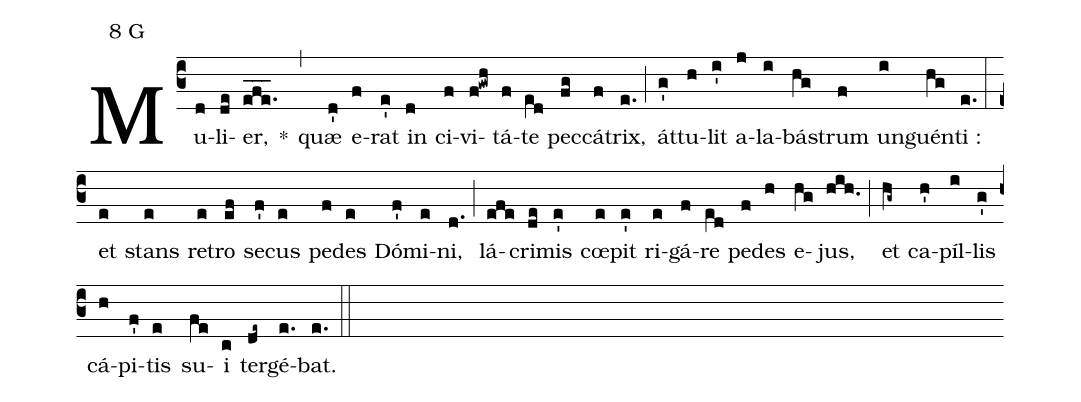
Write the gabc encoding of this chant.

mode:8 G;
%%
(c3) Mu(d)li(de)er,(efe.___) *(,) quæ(d') e(f)rat(e') in(d) ci(f)vi(f!gwh)tá(f)te(e[ll:1]d) pec(fg)cá(f)trix,(e.) (;) át(g')tu(h)lit(i') a(j)la(i)bá(hg)strum(f) un(i)guén(hg)ti :(e.) (:) et(e) stans(e) ret(e)ro(ef) se(f')cus(e) pe(f)des(e) Dó(f')mi(e)ni,(d.) (;) lá(efe)cri(de)mis(e') cœ(e)pit(e') ri(e)gá(f)re(e[ll:1]d) pe(f)des(h) e(hg)jus,(hih.) (;) et(hg~) ca(h')píl(i)lis(g') cá(h)pi(f')tis(e) su(fe)i(c) ter(de~)gé(e.)bat.(e.) (::)
